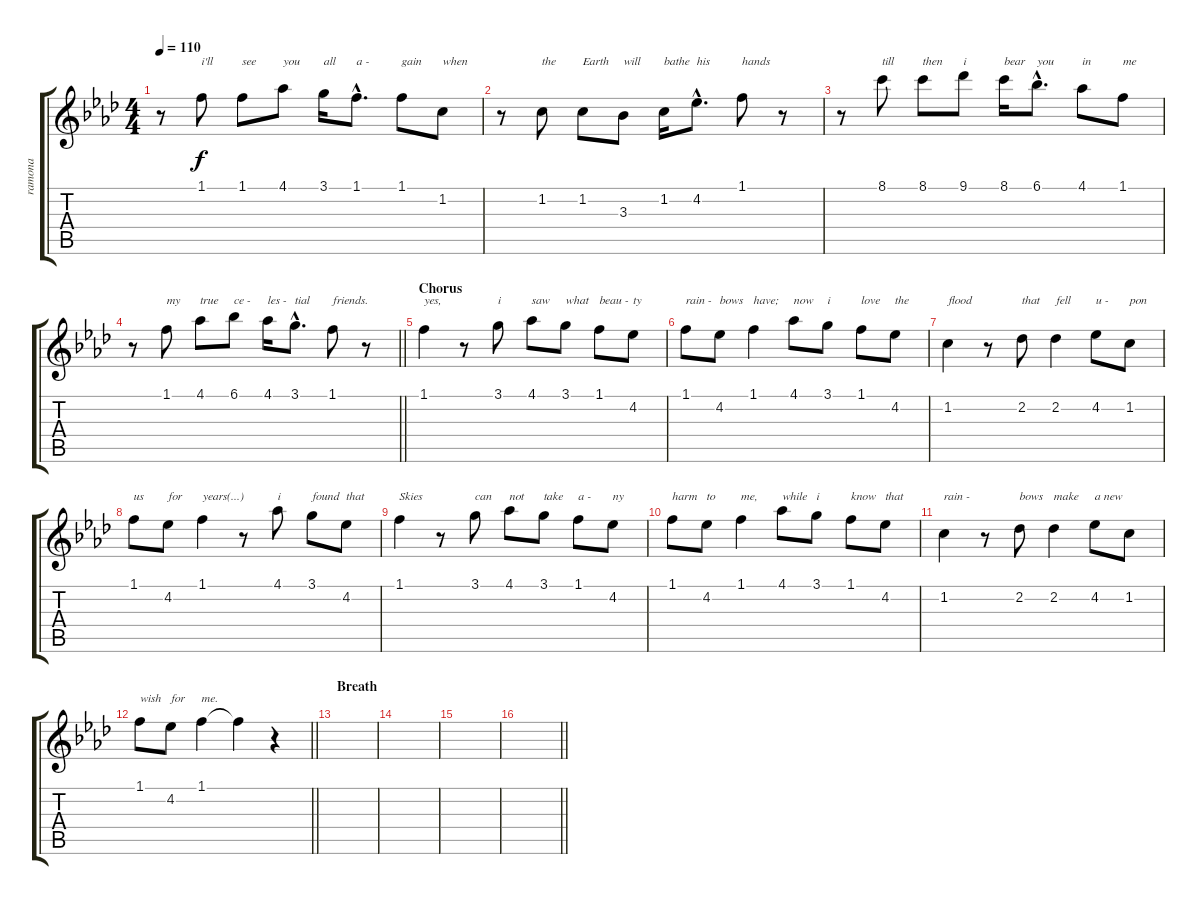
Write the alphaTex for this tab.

\track ("ramona" "ramona") {instrument panflute}
\staff {score tabs}
\tuning (E5 B4 G4 D4 A3 E3) {hide}
\ts (4 4)
\tempo 110
\clef g2
\ks fminor
r.8{dy f} 1.1.8{txt "i'll"} 1.1.8{txt "see"} 4.1.8{txt "you"} 3.1.16{txt "all"} 1.1{hac}.8{d txt "a -"} 1.1.8{txt "gain"} 1.2.8{txt "when"} |
r.8 1.2.8{txt "the"} 1.2.8{txt "Earth"} 3.3.8{txt "will"} 1.2.16{txt "bathe"} 4.2{hac}.8{d txt "his"} 1.1.8{txt "hands"} r.8 |
r.8 8.1.8{txt "till"} 8.1.8{txt "then"} 9.1.8{txt "i"} 8.1.16{txt "bear"} 6.1{hac}.8{d txt "you"} 4.1.8{txt "in"} 1.1.8{txt "me"} |
\barLineRight lightlight
r.8 1.1.8{txt "my"} 4.1.8{txt "true"} 6.1.8{txt "ce -"} 4.1.16{txt "les -"} 3.1{hac}.8{d txt "tial "} 1.1.8{txt "friends."} r.8 |
\section ("" "Chorus")
1.1.4{txt "yes,"} r.8 3.1.8{txt "i"} 4.1.8{txt "saw"} 3.1.8{txt "what"} 1.1.8{txt "beau -"} 4.2.8{txt "ty"} |
1.1.8{txt "rain -"} 4.2.8{txt "bows"} 1.1.4{txt "have;"} 4.1.8{txt "now"} 3.1.8{txt "i"} 1.1.8{txt "love"} 4.2.8{txt "the"} |
1.2.4{txt "flood"} r.8 2.2.8{txt "that"} 2.2.4{txt "fell"} 4.2.8{txt "u -"} 1.2.8{txt "pon"} |
1.1.8{txt "us"} 4.2.8{txt "for"} 1.1.4{txt "years(...)"} r.8 4.1.8{txt "i"} 3.1.8{txt "found"} 4.2.8{txt "that"} |
1.1.4{txt "Skies"} r.8 3.1.8{txt "can"} 4.1.8{txt "not"} 3.1.8{txt "take"} 1.1.8{txt "a -"} 4.2.8{txt "ny"} |
1.1.8{txt "harm"} 4.2.8{txt "to"} 1.1.4{txt "me,"} 4.1.8{txt "while"} 3.1.8{txt "i"} 1.1.8{txt "know"} 4.2.8{txt "that"} |
1.2.4{txt "rain -"} r.8 2.2.8{txt "bows"} 2.2.4{txt "make"} 4.2.8{txt "a new"} 1.2.8 |
\barLineRight lightlight
1.1.8{txt "wish"} 4.2.8{txt "for"} 1.1.4{txt "me."} 1.1{t}.4 r.4 |
\section ("" "Breath")
|
|
|
\barLineRight lightlight
